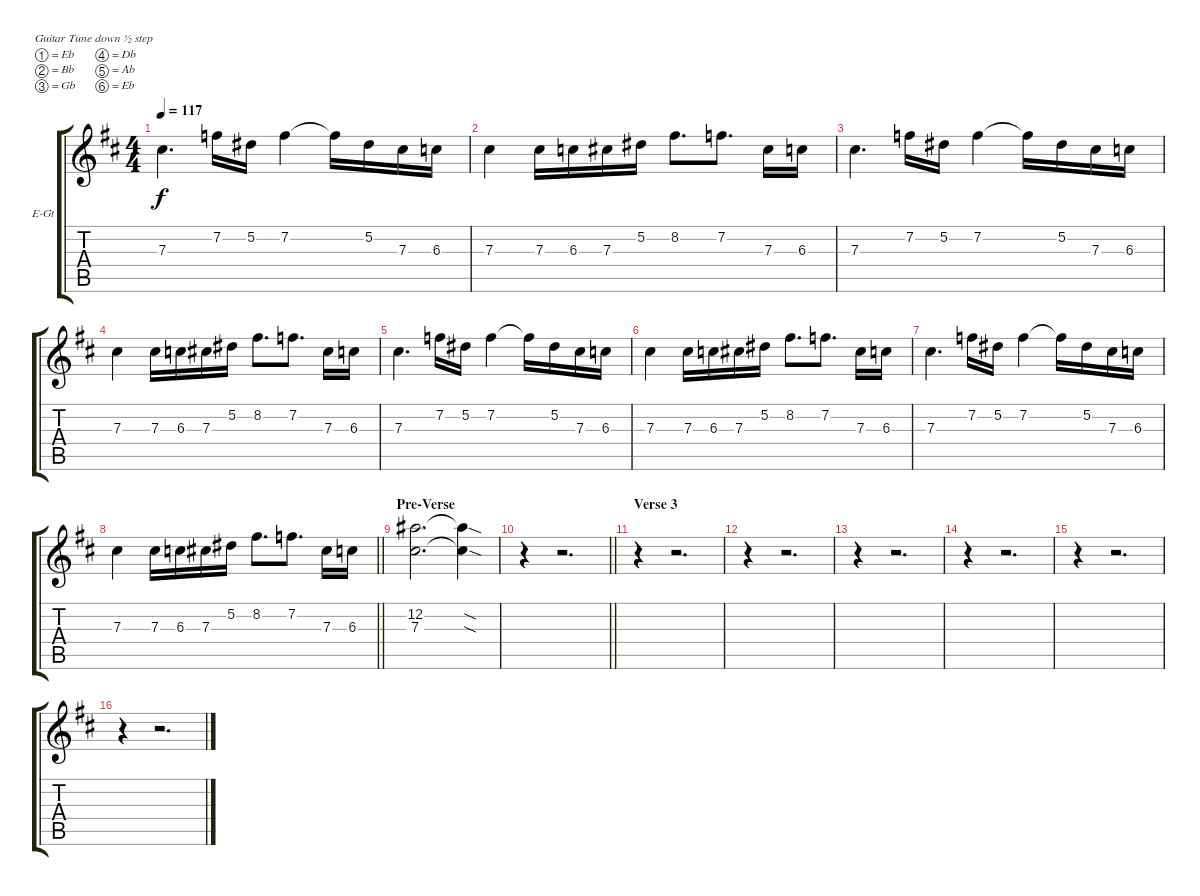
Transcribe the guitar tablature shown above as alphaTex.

\bracketExtendMode groupsimilarinstruments
\firstSystemTrackNameOrientation horizontal
\otherSystemsTrackNameOrientation horizontal
\track ("Гитара 3" "E-Gt") {instrument distortionguitar}
\staff {score tabs}
\tuning (Eb4 Bb3 Gb3 Db3 Ab2 Eb2)
\ts (4 4)
\tempo 117
\clef g2
\ks bminor
7.3.4{d dy f} 7.2.16 5.2.16 7.2.4 7.2{t}.16 5.2.16 7.3.16 6.3.16 |
7.3.4 7.3.16 6.3.16 7.3.16 5.2.16 8.2.8{d} 7.2.8{d} 7.3.16 6.3.16 |
7.3.4{d} 7.2.16 5.2.16 7.2.4 7.2{t}.16 5.2.16 7.3.16 6.3.16 |
7.3.4 7.3.16 6.3.16 7.3.16 5.2.16 8.2.8{d} 7.2.8{d} 7.3.16 6.3.16 |
7.3.4{d} 7.2.16 5.2.16 7.2.4 7.2{t}.16 5.2.16 7.3.16 6.3.16 |
7.3.4 7.3.16 6.3.16 7.3.16 5.2.16 8.2.8{d} 7.2.8{d} 7.3.16 6.3.16 |
7.3.4{d} 7.2.16 5.2.16 7.2.4 7.2{t}.16 5.2.16 7.3.16 6.3.16 |
\barLineRight lightlight
7.3.4 7.3.16 6.3.16 7.3.16 5.2.16 8.2.8{d} 7.2.8{d} 7.3.16 6.3.16 |
\section ("" "Pre-Verse")
(7.3 12.2).2{d} (7.3{sod t} 12.2{sod t}).4 |
\barLineRight lightlight
r.4 r.2{d} |
\section ("" "Verse 3")
\ks d
r.4 r.2{d} |
r.4 r.2{d} |
r.4 r.2{d} |
r.4 r.2{d} |
r.4 r.2{d} |
r.4 r.2{d}
